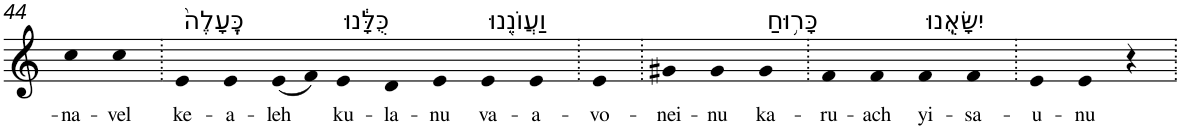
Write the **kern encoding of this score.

**kern	**text
*part1	*part1
*staff1	*staff1
*I"Piano	*
*I'Pno	*
!!LO:PB:g=z
*clefG2	*
*k[]	*
=44	=44
!	!LO:LY:b
4cc	-na-
!	!LO:LY:b
4cc	-vel
=45.	=45.
!LO:TX:a:t=כֶּֽעָלֶה֙	!
!	!LO:LY:b
4e	ke-
!	!LO:LY:b
4e	-a-
!	!LO:LY:b
(8e	-leh
8f)	.
!LO:TX:a:t=כֻּלָּ֔נוּ	!
!	!LO:LY:b
4e	ku-
!	!LO:LY:b
4d	-la-
!	!LO:LY:b
4e	-nu
!LO:TX:a:t=וַעֲוֺנֵ֖נוּ	!
!	!LO:LY:b
4e	va-
!	!LO:LY:b
4e	-a-
=46.	=46.
!	!LO:LY:b
4e	-vo-
=47.	=47.
!	!LO:LY:b
4g#X	-nei-
!	!LO:LY:b
4g#	-nu
!LO:TX:a:t=כָּר֥וּחַ	!
!	!LO:LY:b
4g#	ka-
=48.	=48.
!	!LO:LY:b
4f	-ru-
!	!LO:LY:b
4f	-ach
!LO:TX:a:t=יִשָּׂאֻֽנוּ	!
!	!LO:LY:b
4f	yi-
!	!LO:LY:b
4f	-sa-
=49.	=49.
!	!LO:LY:b
4e	-u-
!	!LO:LY:b
4e	-nu
4r	.
=.	=.
*-	*-
